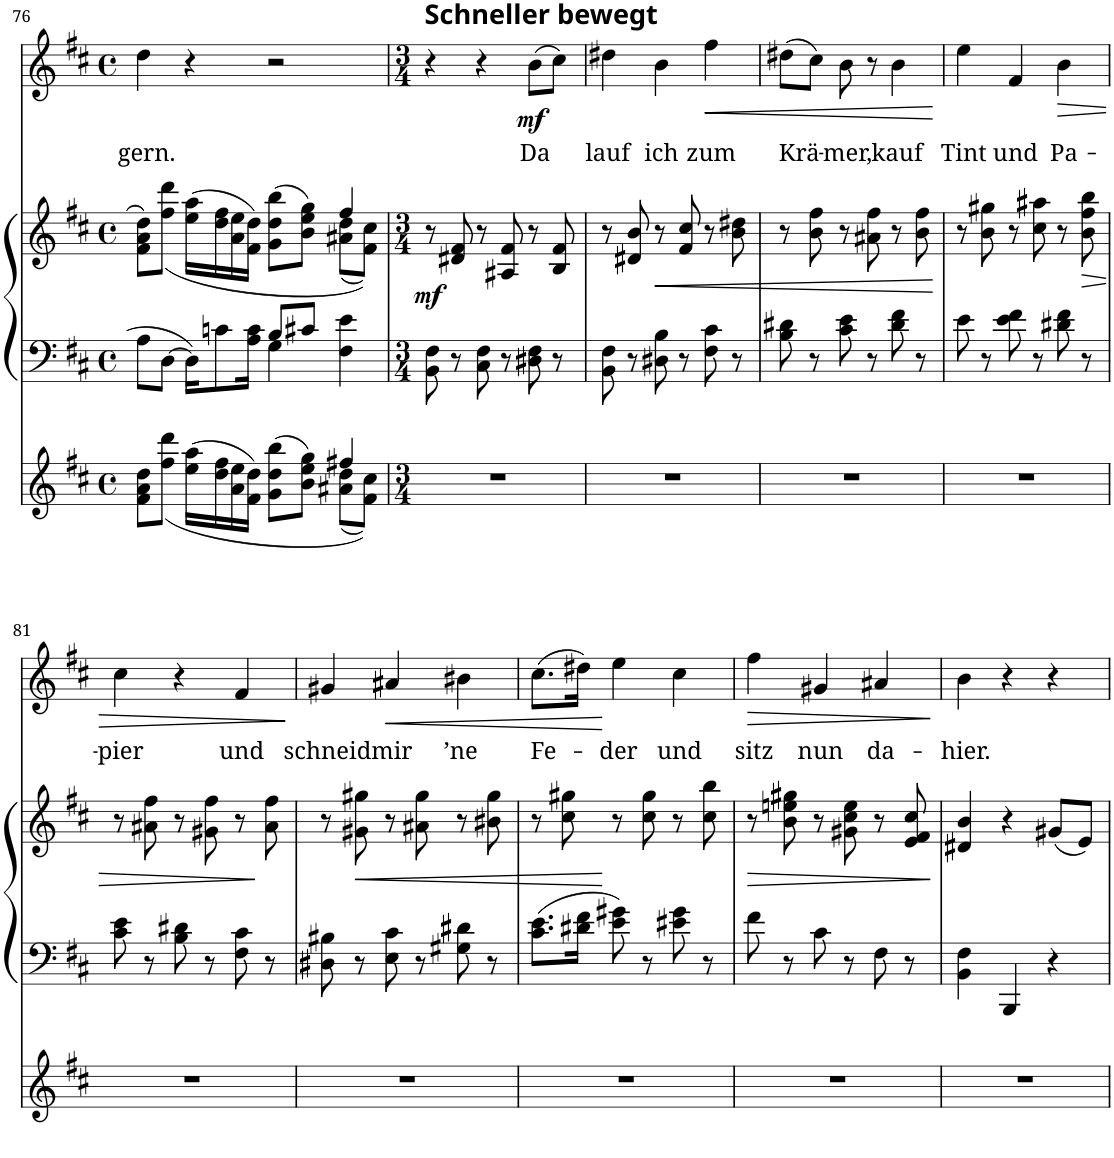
**kern	**kern	**kern	**dynam	**kern	**text	**dynam
*part3	*part2	*part2	*part2	*part1	*part1	*part1
*staff4	*staff3	*staff2	*staff2/3	*staff1	*staff1	*staff1
!!LO:PB:g=z
*clefG2	*clefF4	*clefG2	*	*clefG2	*	*
*k[f#c#]	*k[f#c#]	*k[f#c#]	*	*k[f#c#]	*	*
*D:	*D:	*D:	*	*D:	*	*
*M4/4	*M4/4	*M4/4	*	*M4/4	*	*
*met(c)	*met(c)	*met(c)	*	*met(c)	*	*
=76	=76	=76	=76	=76	=76	=76
*^	*^	*^	*	*	*	*
!	!	!	!	!	!	!	!	!LO:LY:b	!
8f#\ 8a\ 8dd\L	2.ryy	8A\L	2ryy	8f#\ 8a\ 8dd\L	2.ryy	.	4dd\	gern.	.
(8ff#\ 8ddd\J	.	[8D\J	.	(8ff#\ 8ddd\J	.	.	.	.	.
(16ee\ 16aa\LL	.	16D\KL]	.	(16ee\ 16aa\LL	.	.	4r	.	.
16dd\ 16ff#\	.	8cn\	.	16dd\ 16ff#\	.	.	.	.	.
16a\ 16ee\	.	.	.	16a\ 16ee\	.	.	.	.	.
16f#\ 16dd\JJ)	.	16A\ 16c\Jk	.	16f#\ 16dd\JJ)	.	.	.	.	.
(8g\ 8dd\ 8bb\L	.	8B/L	4G\	(8g\ 8dd\ 8bb\L	.	.	2r	.	.
8b\ 8ee\ 8gg\J)	.	8c#X/J	.	8b\ 8ee\ 8gg\J)	.	.	.	.	.
4ff#X/	(8a#X\ 8dd\L	4F#\ 4e\	4ryy	4ff#/	(8a#X\ 8dd\L	.	.	.	.
.	8f#\ 8cc#\J))	.	.	.	8f#\ 8cc#\J))	.	.	.	.
*v	*v	*	*	*	*	*	*	*	*
*	*v	*v	*	*	*	*	*	*
*	*	*v	*v	*	*	*	*
=77	=77	=77	=77	=77	=77	=77
*M3/4	*M3/4	*M3/4	*	*M3/4	*	*
*^	*	*^	*	*	*	*
!	!	!	!	!	!	!LO:TX:a:B:t=Schneller bewegt	!	!
!	!	!	!	!	!LO:DY:b	!	!	!
*v	*v	*	*v	*v	*	*	*	*
2.r	8BB\ 8F#\	8r	mf	4r	.	.
.	8r	8d#X/ 8f#/	.	.	.	.
.	8C#\ 8F#\	8r	.	4r	.	.
.	8r	8A#X/ 8f#/	.	.	.	.
!	!	!	!	!	!LO:LY:b	!LO:DY:b
.	8D#X\ 8F#\	8r	.	(8b\L	Da	mf
.	8r	8B/ 8f#/	.	8cc#\J)	.	.
=78	=78	=78	=78	=78	=78	=78
!	!	!	!	!	!LO:LY:b	!
2.r	8BB\ 8F#\	8r	.	4dd#X\	lauf	.
.	8r	8d#X/ 8b/	.	.	.	.
!	!	!	!LO:HP:b	!	!LO:LY:b	!
.	8D#X\ 8B\	8r	<	4b\	ich	.
.	8r	8f#/ 8cc#/	.	.	.	.
!	!	!	!	!	!LO:LY:b	!LO:HP:b
.	8F#\ 8c#\	8r	.	4ff#\	zum	<
.	8r	8b\ 8dd#X\	.	.	.	.
=79	=79	=79	=79	=79	=79	=79
!	!	!	!	!	!LO:LY:b	!
2.r	8B\ 8d#X\	8r	.	(8dd#X\L	Krä-	.
.	8r	8b\ 8ff#\	.	8cc#\J)	.	.
!	!	!	!	!	!LO:LY:b	!
.	8c#\ 8e\	8r	.	8b\	-mer,	.
.	8r	8a#X\ 8ff#\	.	8r	.	.
!	!	!	!	!	!LO:LY:b	!
.	8d#\ 8f#\	8r	.	4b\	kauf	.
.	8r	8b\ 8ff#\	.	.	.	.
.	.	.	.	.	.	[
=80	=80	=80	=80	=80	=80	=80
!	!	!	!	!	!LO:LY:b	!
2.r	8e\	8r	.	4ee\	Tint	.
.	8r	8b\ 8gg#X\	.	.	.	.
!	!	!	!	!	!LO:LY:b	!
.	8e\ 8f#\	8r	.	4f#/	und	.
.	8r	8cc#\ 8aa#X\	.	.	.	.
!	!	!	!	!	!LO:LY:b	!LO:HP:b
.	8d#X\ 8f#\	8r	.	4b\	Pa-	>
!	!	!	!LO:HP:b	!	!	!
.	8r	8b\ 8ff#\ 8bb\	>	.	.	.
!!LO:LB:g=z
=81	=81	=81	=81	=81	=81	=81
!	!	!	!	!	!LO:LY:b	!
2.r	8c#\ 8e\	8r	.	4cc#\	-pier	.
.	8r	8a#X\ 8ff#\	.	.	.	.
.	8B\ 8d#X\	8r	.	4r	.	.
.	8r	8g#X\ 8ff#\	.	.	.	.
!	!	!	!	!	!LO:LY:b	!
.	8F#\ 8c#\	8r	.	4f#/	und	.
.	8r	8a#\ 8ff#\	[	.	.	.
.	.	.	.	.	.	]
=82	=82	=82	=82	=82	=82	=82
!	!	!	!	!	!LO:LY:b	!
2.r	8D#X\ 8B#X\	8r	.	4g#X/	schneid	.
!	!	!	!LO:HP:b	!	!	!
.	8r	8g#X\ 8gg#X\	<	.	.	.
!	!	!	!	!	!LO:LY:b	!LO:HP:b
.	8E\ 8c#\	8r	.	4a#X/	mir	<
.	8r	8a#X\ 8gg#\	.	.	.	.
!	!	!	!	!	!LO:LY:b	!
.	8G#X\ 8d#X\	8r	.	4b#X\	’ne	.
.	8r	8b#X\ 8gg#\	.	.	.	.
=83	=83	=83	=83	=83	=83	=83
!	!	!	!	!	!LO:LY:b	!
2.r	8.c#\ 8.e\L	8r	.	(8.cc#\L	Fe-	.
.	.	8cc#\ 8gg#X\	.	.	.	.
.	16d#X\ 16f#\Jk	.	.	16dd#X\Jk)	.	.
!	!	!	!	!	!LO:LY:b	!
.	8e\ 8g#X\	8r	]	4ee\	-der	[
.	8r	8cc#\ 8gg#\	.	.	.	.
!	!	!	!	!	!LO:LY:b	!
.	8e#X\ 8g#\	8r	.	4cc#\	und	.
.	8r	8cc#\ 8bb\	.	.	.	.
=84	=84	=84	=84	=84	=84	=84
!	!	!	!	!	!LO:LY:b	!LO:HP:b
2.r	8f#\	8r	.	4ff#\	sitz	>
.	8r	8b\ 8een\ 8gg#X\	.	.	.	.
!	!	!	!	!	!LO:LY:b	!
.	8c#\	8r	.	4g#X/	nun	.
.	8r	8g#X\ 8cc#\ 8ee\	.	.	.	.
!	!	!	!	!	!LO:LY:b	!
.	8F#\	8r	.	4a#X/	da-	.
.	8r	8e/ 8f#/ 8cc#/	.	.	.	.
.	.	.	[	.	.	]
=85	=85	=85	=85	=85	=85	=85
!	!	!	!	!	!LO:LY:b	!
2.r	4BB\ 4F#\	4d#X/ 4b/	.	4b\	-hier.	.
.	4BBB/	4r	.	4r	.	.
.	4r	(8g#X/L	.	4r	.	.
.	.	8e/J)	.	.	.	.
=	=	=	=	=	=	=
*-	*-	*-	*-	*-	*-	*-
